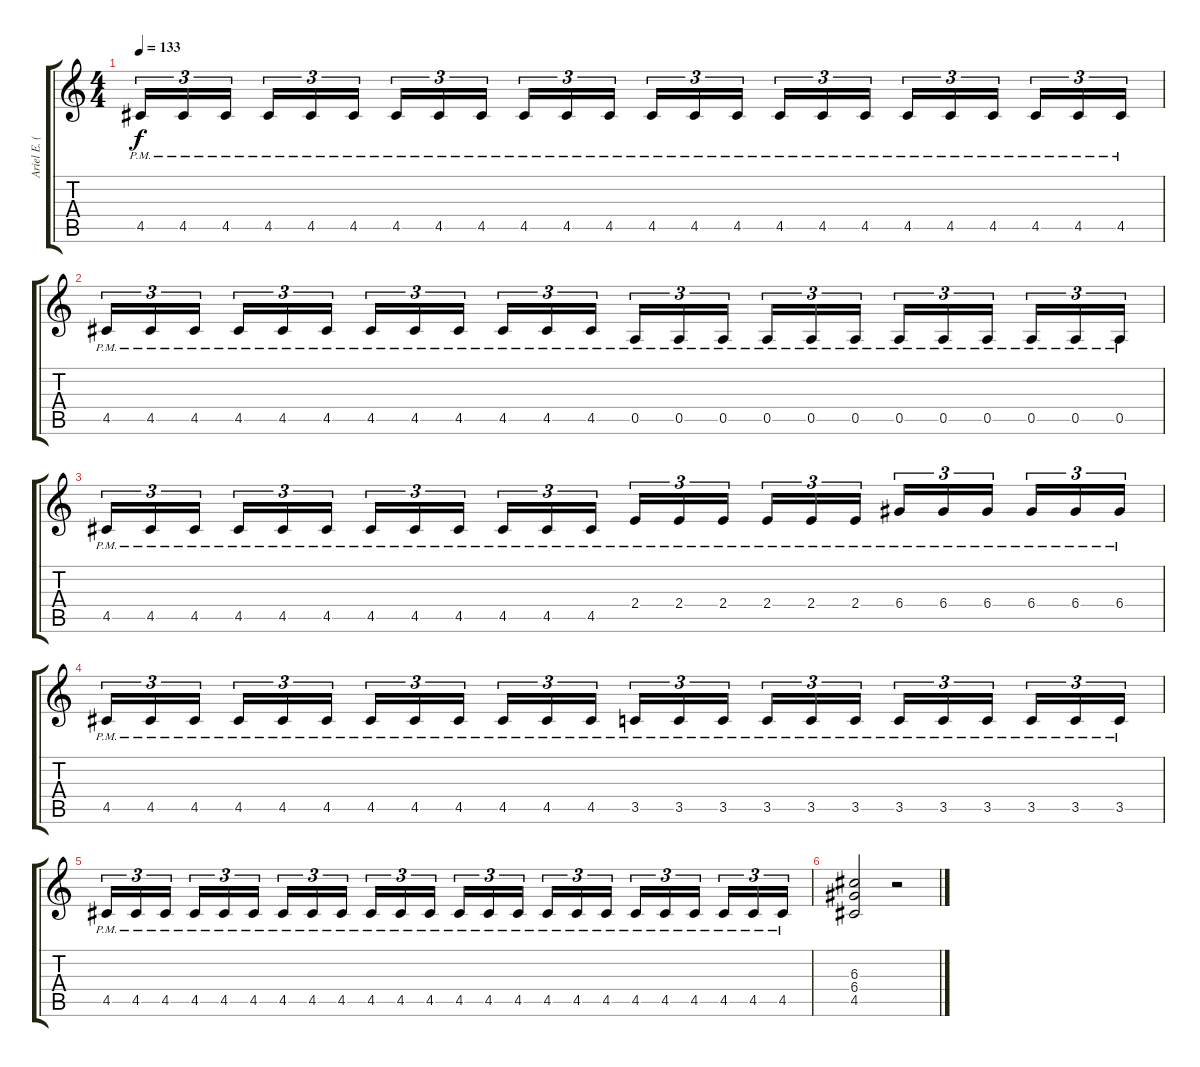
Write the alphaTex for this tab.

\track ("Ariel E. (Lead Guitar)" "Ariel E. (") {instrument overdrivenguitar}
\staff {score tabs}
\tuning (E4 B3 G3 D3 A2 E2) {hide}
\ts (4 4)
\tempo 133
\clef g2
\ks c
4.5{pm}.16{tu (3 2) dy f} 4.5{pm}.16{tu (3 2)} 4.5{pm}.16{tu (3 2) beam splitsecondary} 4.5{pm}.16{tu (3 2)} 4.5{pm}.16{tu (3 2)} 4.5{pm}.16{tu (3 2)} 4.5{pm}.16{tu (3 2)} 4.5{pm}.16{tu (3 2)} 4.5{pm}.16{tu (3 2) beam splitsecondary} 4.5{pm}.16{tu (3 2)} 4.5{pm}.16{tu (3 2)} 4.5{pm}.16{tu (3 2)} 4.5{pm}.16{tu (3 2)} 4.5{pm}.16{tu (3 2)} 4.5{pm}.16{tu (3 2) beam splitsecondary} 4.5{pm}.16{tu (3 2)} 4.5{pm}.16{tu (3 2)} 4.5{pm}.16{tu (3 2)} 4.5{pm}.16{tu (3 2)} 4.5{pm}.16{tu (3 2)} 4.5{pm}.16{tu (3 2) beam splitsecondary} 4.5{pm}.16{tu (3 2)} 4.5{pm}.16{tu (3 2)} 4.5{pm}.16{tu (3 2)} |
4.5{pm}.16{tu (3 2)} 4.5{pm}.16{tu (3 2)} 4.5{pm}.16{tu (3 2) beam splitsecondary} 4.5{pm}.16{tu (3 2)} 4.5{pm}.16{tu (3 2)} 4.5{pm}.16{tu (3 2)} 4.5{pm}.16{tu (3 2)} 4.5{pm}.16{tu (3 2)} 4.5{pm}.16{tu (3 2) beam splitsecondary} 4.5{pm}.16{tu (3 2)} 4.5{pm}.16{tu (3 2)} 4.5{pm}.16{tu (3 2)} 0.5{pm}.16{tu (3 2)} 0.5{pm}.16{tu (3 2)} 0.5{pm}.16{tu (3 2) beam splitsecondary} 0.5{pm}.16{tu (3 2)} 0.5{pm}.16{tu (3 2)} 0.5{pm}.16{tu (3 2)} 0.5{pm}.16{tu (3 2)} 0.5{pm}.16{tu (3 2)} 0.5{pm}.16{tu (3 2) beam splitsecondary} 0.5{pm}.16{tu (3 2)} 0.5{pm}.16{tu (3 2)} 0.5{pm}.16{tu (3 2)} |
4.5{pm}.16{tu (3 2)} 4.5{pm}.16{tu (3 2)} 4.5{pm}.16{tu (3 2) beam splitsecondary} 4.5{pm}.16{tu (3 2)} 4.5{pm}.16{tu (3 2)} 4.5{pm}.16{tu (3 2)} 4.5{pm}.16{tu (3 2)} 4.5{pm}.16{tu (3 2)} 4.5{pm}.16{tu (3 2) beam splitsecondary} 4.5{pm}.16{tu (3 2)} 4.5{pm}.16{tu (3 2)} 4.5{pm}.16{tu (3 2)} 2.4{pm}.16{tu (3 2)} 2.4{pm}.16{tu (3 2)} 2.4{pm}.16{tu (3 2) beam splitsecondary} 2.4{pm}.16{tu (3 2)} 2.4{pm}.16{tu (3 2)} 2.4{pm}.16{tu (3 2)} 6.4{pm}.16{tu (3 2)} 6.4{pm}.16{tu (3 2)} 6.4{pm}.16{tu (3 2) beam splitsecondary} 6.4{pm}.16{tu (3 2)} 6.4{pm}.16{tu (3 2)} 6.4{pm}.16{tu (3 2)} |
4.5{pm}.16{tu (3 2)} 4.5{pm}.16{tu (3 2)} 4.5{pm}.16{tu (3 2) beam splitsecondary} 4.5{pm}.16{tu (3 2)} 4.5{pm}.16{tu (3 2)} 4.5{pm}.16{tu (3 2)} 4.5{pm}.16{tu (3 2)} 4.5{pm}.16{tu (3 2)} 4.5{pm}.16{tu (3 2) beam splitsecondary} 4.5{pm}.16{tu (3 2)} 4.5{pm}.16{tu (3 2)} 4.5{pm}.16{tu (3 2)} 3.5{pm}.16{tu (3 2)} 3.5{pm}.16{tu (3 2)} 3.5{pm}.16{tu (3 2) beam splitsecondary} 3.5{pm}.16{tu (3 2)} 3.5{pm}.16{tu (3 2)} 3.5{pm}.16{tu (3 2)} 3.5{pm}.16{tu (3 2)} 3.5{pm}.16{tu (3 2)} 3.5{pm}.16{tu (3 2) beam splitsecondary} 3.5{pm}.16{tu (3 2)} 3.5{pm}.16{tu (3 2)} 3.5{pm}.16{tu (3 2)} |
4.5{pm}.16{tu (3 2)} 4.5{pm}.16{tu (3 2)} 4.5{pm}.16{tu (3 2) beam splitsecondary} 4.5{pm}.16{tu (3 2)} 4.5{pm}.16{tu (3 2)} 4.5{pm}.16{tu (3 2)} 4.5{pm}.16{tu (3 2)} 4.5{pm}.16{tu (3 2)} 4.5{pm}.16{tu (3 2) beam splitsecondary} 4.5{pm}.16{tu (3 2)} 4.5{pm}.16{tu (3 2)} 4.5{pm}.16{tu (3 2)} 4.5{pm}.16{tu (3 2)} 4.5{pm}.16{tu (3 2)} 4.5{pm}.16{tu (3 2) beam splitsecondary} 4.5{pm}.16{tu (3 2)} 4.5{pm}.16{tu (3 2)} 4.5{pm}.16{tu (3 2)} 4.5{pm}.16{tu (3 2)} 4.5{pm}.16{tu (3 2)} 4.5{pm}.16{tu (3 2) beam splitsecondary} 4.5{pm}.16{tu (3 2)} 4.5{pm}.16{tu (3 2)} 4.5{pm}.16{tu (3 2)} |
(6.3 6.4 4.5).2 r.2
